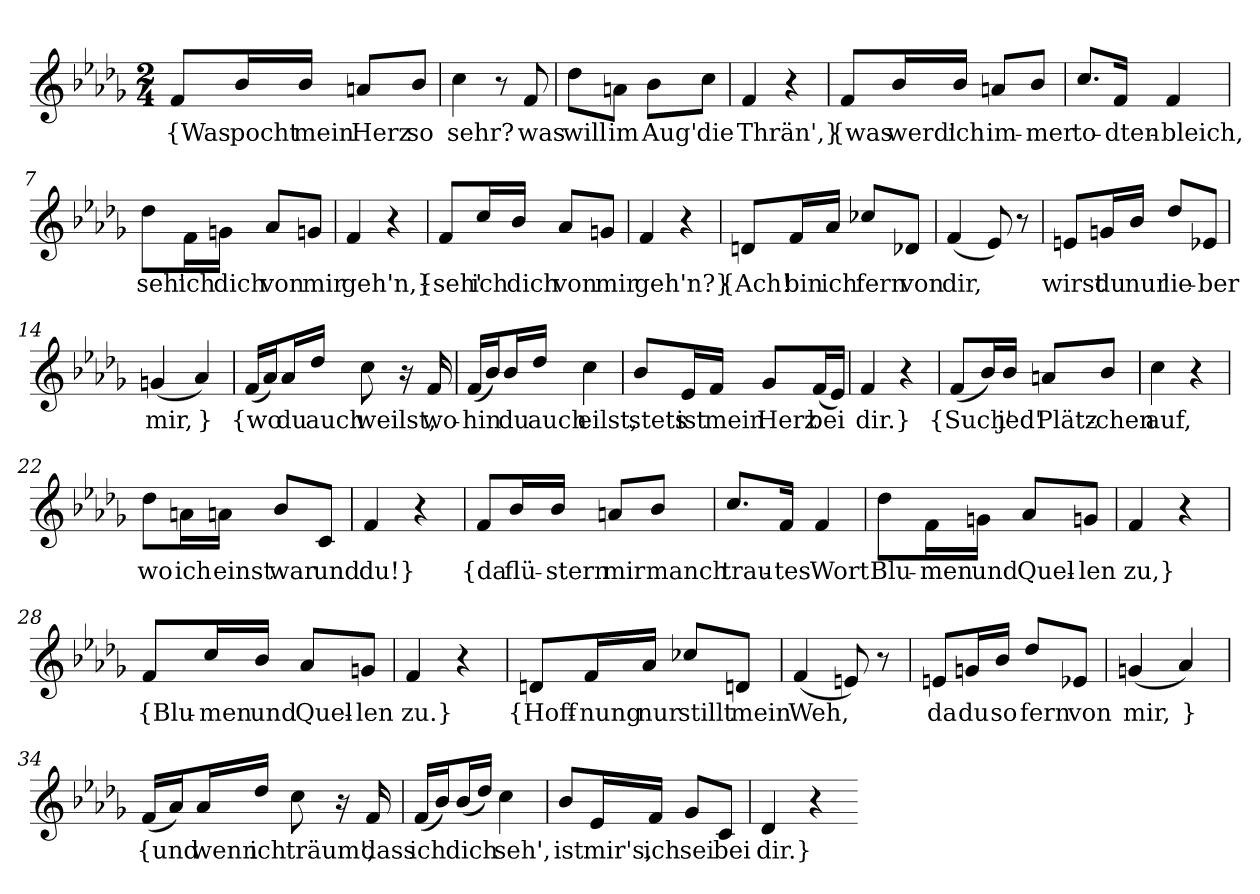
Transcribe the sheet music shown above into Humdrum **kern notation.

**kern	**text
*part1	*part1
*staff1	*staff1
*clefG2	*
*k[b-e-a-d-g-]	*
*M2/4	*
=1	=1
8f/L	{Was
16b-/L	pocht
16b-/JJ	mein
8an/L	Herz
8b-/J	so
=2	=2
4cc	sehr?
8r	.
8f	was
=3	=3
8dd-\L	will
8an\J	im
8b-\L	Aug'
8cc\J	die
=4	=4
4f	Thrän',}
4r	.
=5	=5
8f/L	{was
16b-/L	werd'
16b-/JJ	ich
8an/L	im-
8b-/J	-mer
=6	=6
8.cc/L	to-
16f/Jk	-dten-
4f	-bleich,
=7	=7
8dd-\L	seh'
16f\L	ich
16gn\JJ	dich
8a-/L	von
8gn/J	mir
=8	=8
4f	geh'n,}
4r	.
=9	=9
8f/L	{seh'
16cc/L	ich
16b-/JJ	dich
8a-/L	von
8gn/J	mir
=10	=10
4f	geh'n?}
4r	.
=11	=11
8dn/L	{Ach!
16f/L	bin
16a-/JJ	ich
8cc-X/L	fern
8d-X/J	von
=12	=12
(4f	dir,
8e-)	.
8r	.
=13	=13
8en/L	wirst
16gn/L	du
16b-/JJ	nur
8dd-/L	lie-
8e-X/J	-ber
=14	=14
(4gn	mir,
4a-)	}
=15	=15
(16f/LL	{wo
16a-/J)	.
16a-/L	du
16dd-/JJ	auch
8cc	weilst,
16r	.
16f	wo-
=16	=16
(16f/LL	-hin
16b-/J)	.
16b-/L	du
16dd-/JJ	auch
4cc	eilst,
=17	=17
8b-/L	stets
16e-/L	ist
16f/JJ	mein
8g-/L	Herz
(16f/L	bei
16e-/JJ)	.
=18	=18
4f	dir.}
4r	.
=20	=20
(8f/L	{Such'
16b-/L)	.
16b-/JJ	jed'
8an/L	Plätz-
8b-/J	-chen
=21	=21
4cc	auf,
4r	.
=22	=22
8dd-\L	wo
16an\L	ich
16an\JJ	einst
8b-/L	war
8c/J	und
=23	=23
4f	du!}
4r	.
=24	=24
8f/L	{da
16b-/L	flü-
16b-/JJ	-stern
8an/L	mir
8b-/J	manch
=25	=25
8.cc/L	trau-
16f/Jk	-tes
4f	Wort
=26	=26
8dd-\L	Blu-
16f\L	-men
16gn\JJ	und
8a-/L	Quel-
8gn/J	-len
=27	=27
4f	zu,}
4r	.
=28	=28
8f/L	{Blu-
16cc/L	-men
16b-/JJ	und
8a-/L	Quel-
8gn/J	-len
=29	=29
4f	zu.}
4r	.
=30	=30
8dn/L	{Hoff-
16f/L	-nung
16a-/JJ	nur
8cc-X/L	stillt
8dn/J	mein
=31	=31
(4f	Weh,
8en)	.
8r	.
=32	=32
8en/L	da
16gn/L	du
16b-/JJ	so
8dd-/L	fern
8e-X/J	von
=33	=33
(4gn	mir,
4a-)	}
=34	=34
(16f/LL	{und
16a-/J)	.
16a-/L	wenn
16dd-/JJ	ich
8cc	träum',
16r	.
16f	dass
=35	=35
(16f/LL	ich
16b-/J)	.
(16b-/L	dich
16dd-/JJ)	.
4cc	seh',
=36	=36
8b-/L	ist
16e-/L	mir's,
16f/JJ	ich
8g-/L	sei
8c/J	bei
=37	=37
4d-	dir.}
4r	.
=-	=-
*-	*-
